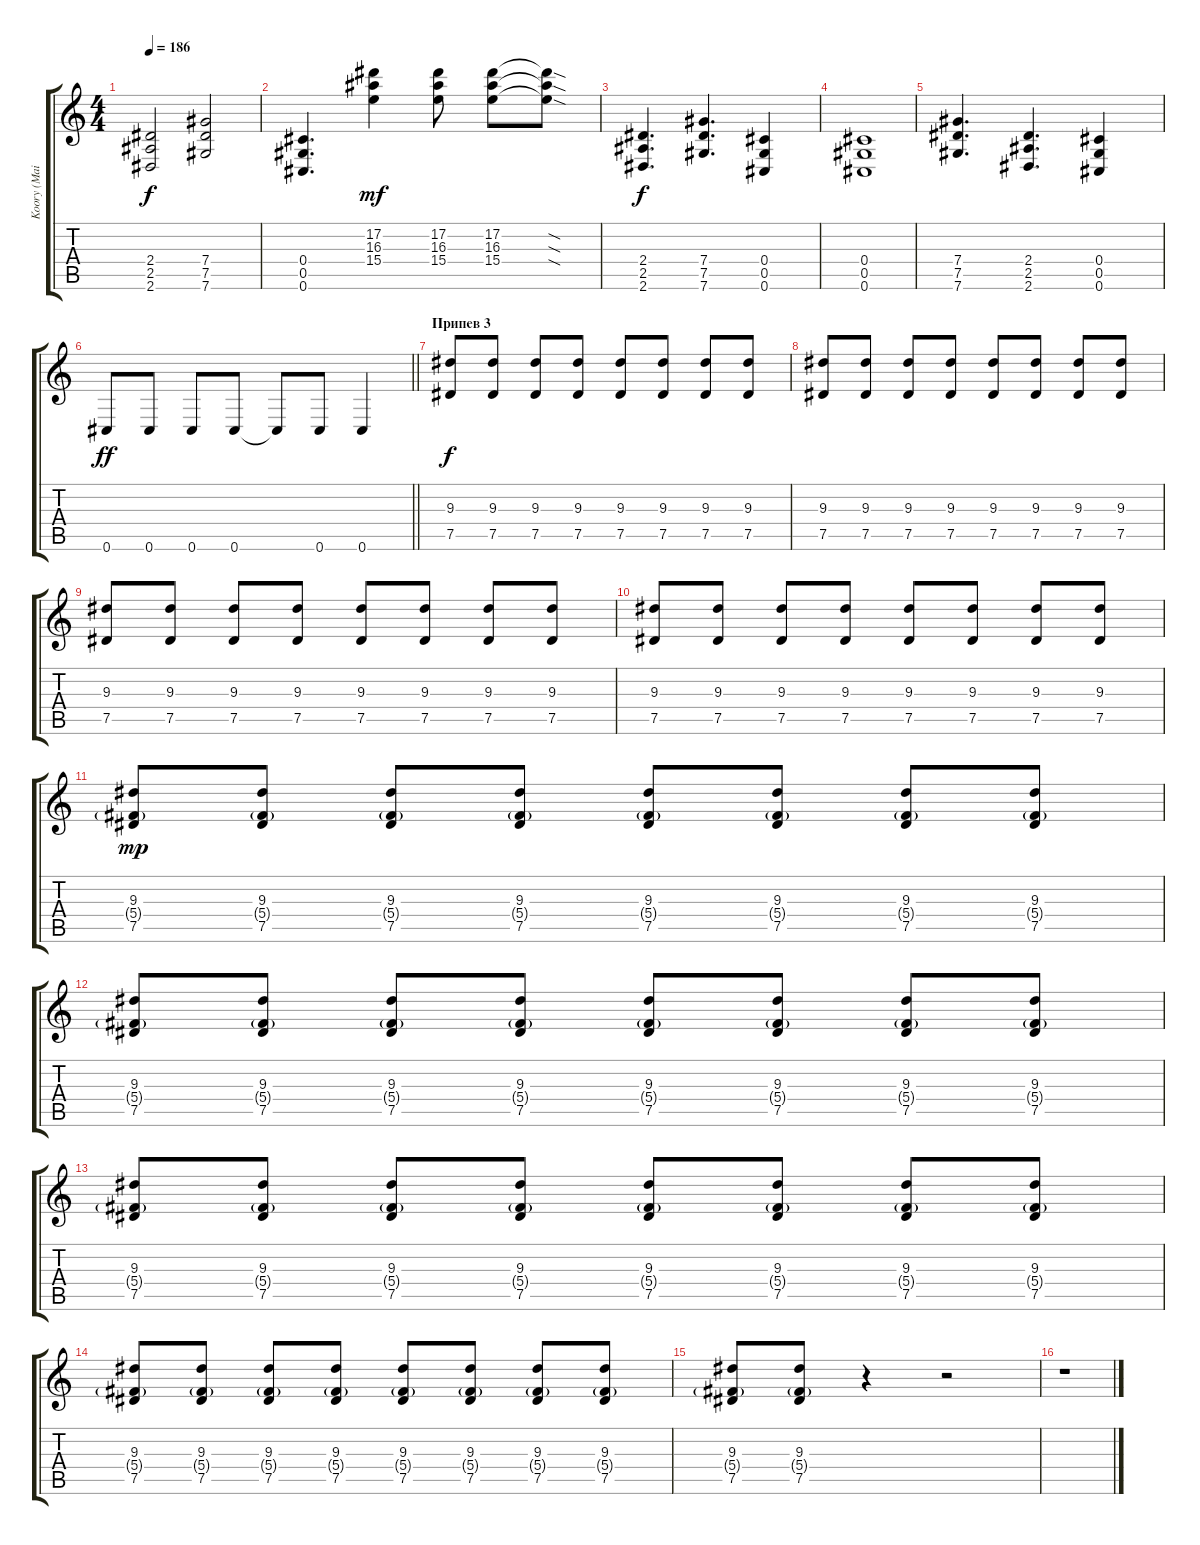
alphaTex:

\track ("Koory (Main Guitar)" "Koory (Mai") {instrument distortionguitar}
\staff {score tabs}
\tuning (Eb4 Bb3 Gb3 Db3 Ab2 Db2) {hide}
\ts (4 4)
\tempo 186
\clef g2
\ks c
(2.4 2.5 2.6).2{dy f} (7.4 7.5 7.6).2 |
(0.4 0.5 0.6).4{d} (17.2 16.3 15.4).4{dy mf} (17.2 16.3 15.4).8 (17.2 16.3 15.4).8 (17.2{sod t} 16.3{sod t} 15.4{sod t}).8 |
(2.4 2.5 2.6).4{d dy f} (7.4 7.5 7.6).4{d} (0.4 0.5 0.6).4 |
(0.4 0.5 0.6).1 |
(7.4 7.5 7.6).4{d} (2.4 2.5 2.6).4{d} (0.4 0.5 0.6).4 |
\barLineRight lightlight
0.6.8{dy ff} 0.6.8 0.6.8 0.6.8 0.6{t}.8 0.6.8 0.6.4 |
\section ("" "Припев 3")
(9.3 7.5).8{dy f} (9.3 7.5).8 (9.3 7.5).8 (9.3 7.5).8 (9.3 7.5).8 (9.3 7.5).8 (9.3 7.5).8 (9.3 7.5).8 |
(9.3 7.5).8 (9.3 7.5).8 (9.3 7.5).8 (9.3 7.5).8 (9.3 7.5).8 (9.3 7.5).8 (9.3 7.5).8 (9.3 7.5).8 |
(9.3 7.5).8 (9.3 7.5).8 (9.3 7.5).8 (9.3 7.5).8 (9.3 7.5).8 (9.3 7.5).8 (9.3 7.5).8 (9.3 7.5).8 |
(9.3 7.5).8 (9.3 7.5).8 (9.3 7.5).8 (9.3 7.5).8 (9.3 7.5).8 (9.3 7.5).8 (9.3 7.5).8 (9.3 7.5).8 |
(9.3 5.4{g} 7.5).8{dy mp} (9.3 5.4{g} 7.5).8 (9.3 5.4{g} 7.5).8 (9.3 5.4{g} 7.5).8 (9.3 5.4{g} 7.5).8 (9.3 5.4{g} 7.5).8 (9.3 5.4{g} 7.5).8 (9.3 5.4{g} 7.5).8 |
(9.3 5.4{g} 7.5).8 (9.3 5.4{g} 7.5).8 (9.3 5.4{g} 7.5).8 (9.3 5.4{g} 7.5).8 (9.3 5.4{g} 7.5).8 (9.3 5.4{g} 7.5).8 (9.3 5.4{g} 7.5).8 (9.3 5.4{g} 7.5).8 |
(9.3 5.4{g} 7.5).8 (9.3 5.4{g} 7.5).8 (9.3 5.4{g} 7.5).8 (9.3 5.4{g} 7.5).8 (9.3 5.4{g} 7.5).8 (9.3 5.4{g} 7.5).8 (9.3 5.4{g} 7.5).8 (9.3 5.4{g} 7.5).8 |
(9.3 5.4{g} 7.5).8 (9.3 5.4{g} 7.5).8 (9.3 5.4{g} 7.5).8 (9.3 5.4{g} 7.5).8 (9.3 5.4{g} 7.5).8 (9.3 5.4{g} 7.5).8 (9.3 5.4{g} 7.5).8 (9.3 5.4{g} 7.5).8 |
(9.3 5.4{g} 7.5).8 (9.3 5.4{g} 7.5).8 r.4 r.2 |
r.1
